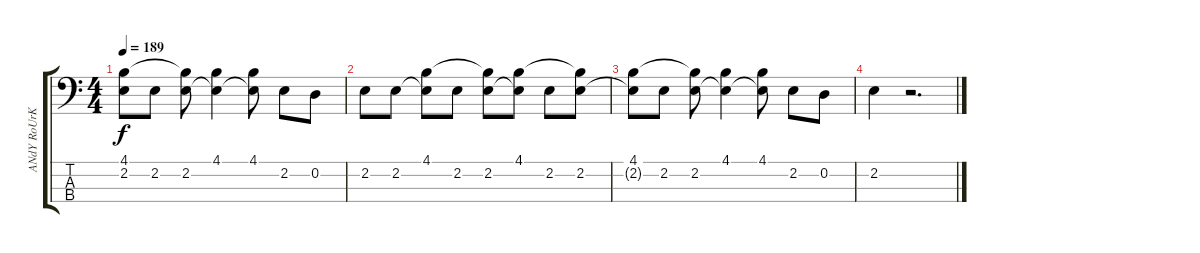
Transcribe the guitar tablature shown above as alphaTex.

\track ("ANdY RoUrKe" "ANdY RoUrK") {instrument electricbasspick}
\staff {score tabs}
\tuning (G2 D2 A1 E1) {hide}
\ts (4 4)
\tempo 189
\clef f4
\ks c
(4.1 2.2{t}).8{dy f} 2.2.8 (4.1{t} 2.2).8 (4.1 2.2{t}).4 (4.1 2.2{t}).8 2.2.8 0.2.8 |
2.2.8 2.2.8 (4.1 2.2{t}).8 2.2.8 (4.1{t} 2.2).8 (4.1 2.2{t}).8 2.2.8 (4.1{t} 2.2).8 |
(4.1 2.2{t}).8 2.2.8 (4.1{t} 2.2).8 (4.1 2.2{t}).4 (4.1 2.2{t}).8 2.2.8 0.2.8 |
2.2.4 r.2{d}
